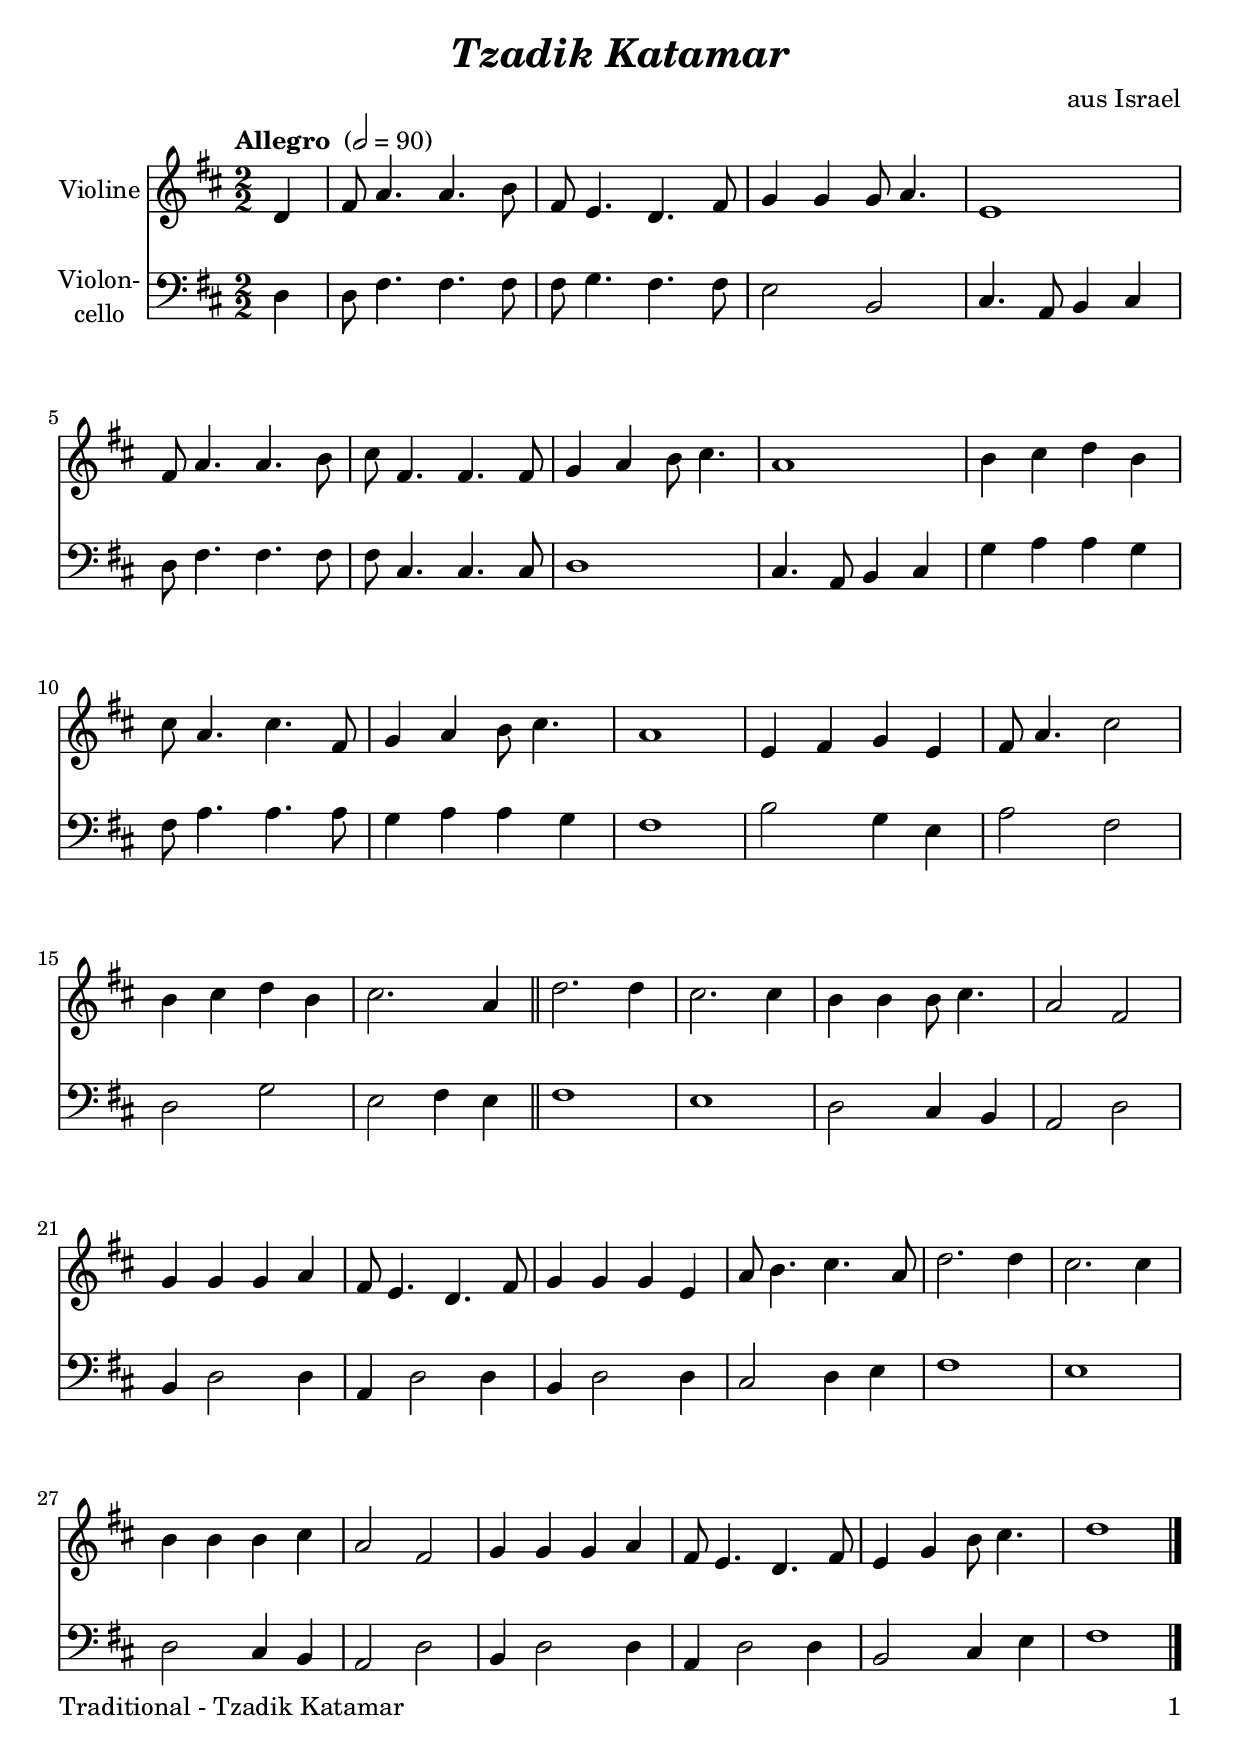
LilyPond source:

\version "2.18.2"
\include "deutsch.ly"

#(set-global-staff-size 22)

\header {
  title     = \markup \bold \italic "Tzadik Katamar"
  composer  = "aus Israel"
%  arranger  = ""
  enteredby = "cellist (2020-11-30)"
%  piece     = ""
}

voiceconsts = {
  \key d \major
  \time 2/2
  \clef "treble"
  \numericTimeSignature
%  \compressFullBarRests
  \set tupletSpannerDuration = #(ly:make-moment 1 4)
  % Set default beaming for all staves
%  \set Timing.beamExceptions = #'()
%  \set Timing.baseMoment     = #(ly:make-moment 1 4)
%  \set Timing.beatStructure  = #'(1 1)
  \tempo "Allegro " 2=90
}

mivl = "violin"
miba = "cello"
%mivl = "pizzicato strings"
%miba = "pizzicato strings"

va = \relative c' {
  \voiceconsts

  \partial 4 d4
  fis8 a4. a h8
  fis e4. d fis8
  g4 g g8 a4.
  e1
  fis8 a4. a h8
  cis fis,4. fis fis8
  g4 a h8 cis4.

  a1
  h4 cis d h
  cis8 a4. cis fis,8
  g4 a h8 cis4.
  a1
  e4 fis g e
  fis8 a4. cis2
  h4 cis d h
  cis2. a4 \bar "||"

  d2. d4
  cis2. cis4
  h h h8 cis4.
  a2 fis
  g4 g g a
  fis8 e4. d fis8
  g4 g g e
  a8 h4. cis a8
  d2. d4

  cis2. cis4
  h h h cis
  a2 fis
  g4 g g a
  fis8 e4. d fis8
  e4 g h8 cis4.
  d1 \bar "|."
}

vb = \relative c {
  \voiceconsts
  \clef "bass"
  
  \partial 4 d4
  d8 fis4. fis fis8
  fis g4. fis fis8
  e2 h
  cis4. a8 h4 cis
  d8 fis4. fis fis8
  fis cis4. cis cis8
  d1

  cis4. a8 h4 cis
  g' a a g
  fis8 a4. a a8
  g4 a a g
  fis1
  h2 g4 e
  a2 fis
  d g
  e fis4 e \bar "||"

  fis1
  e
  d2 cis4 h
  a2 d
  h4 d2 d4
  a d2 d4
  h d2 d4
  cis2 d4 e
  fis1

  e
  d2 cis4 h
  a2 d
  h4 d2 d4
  a d2 d4
  h2 cis4 e
  fis1 \bar "|."
}


music = <<
      \new Staff {
        \set Staff.midiInstrument = \mivl
        \set Staff.instrumentName = \markup \center-column { "Violine" }
        \transpose d d { \va }
      }

      \new Staff {
        \set Staff.midiInstrument = \miba
        \set Staff.instrumentName = \markup \center-column { "Violon-" "cello" }
        \transpose d d { \vb }
      }
>>

\book {
   \paper {
    print-page-number = ##t
    print-first-page-number = ##t
    ragged-last-bottom = ##f
    oddHeaderMarkup = \markup \null
    evenHeaderMarkup = \markup \null
    oddFooterMarkup = \markup {
      \fill-line {
        \on-the-fly #print-page-number-check-first
        "Traditional - Tzadik Katamar" \fromproperty #'page:page-number-string
      }
    }
    evenFooterMarkup = \oddFooterMarkup
  } \score {
    \music
    \layout {}
  }

  \score {
    \unfoldRepeats \music

    \midi {
      \context {
        \Score
      }
    }
  }
}